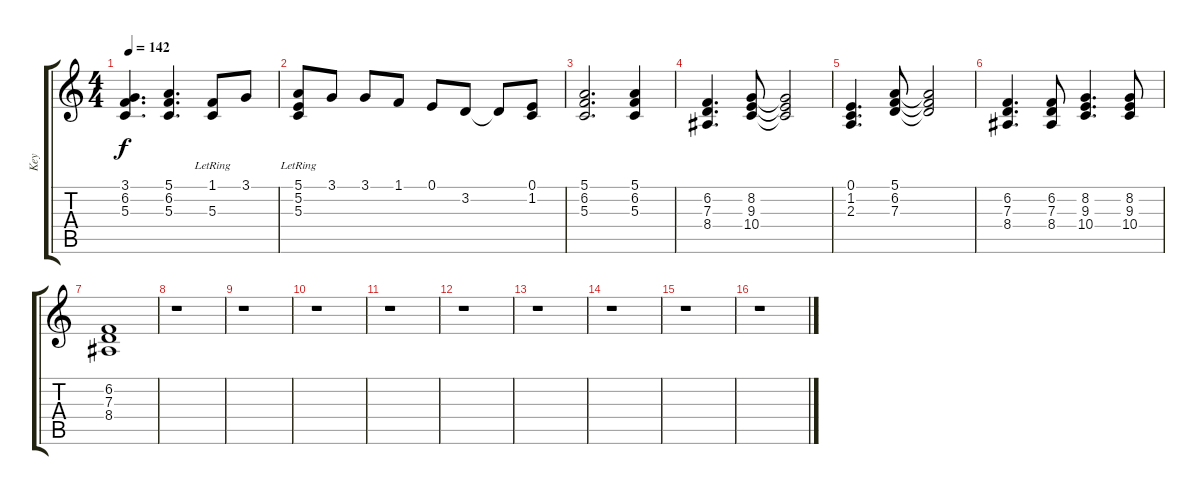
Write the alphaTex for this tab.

\track ("Key" "Key") {instrument electricgrandpiano}
\staff {score tabs}
\tuning (E4 B3 G3 D3 A2 E2) {hide}
\ts (4 4)
\tempo 142
\clef g2
\ks c
(3.1 6.2 5.3).4{d dy f} (5.1 6.2 5.3).4{d} (1.1 5.3{lr}).8 3.1.8 |
(5.1 5.2{lr} 5.3{lr}).8 3.1.8 3.1.8 1.1.8 0.1.8 3.2.8 3.2{t}.8 (0.1 1.2).8 |
(5.1 6.2 5.3).2{d} (5.1 6.2 5.3).4 |
(6.2 7.3 8.4).4{d} (8.2 9.3 10.4).8 (8.2{t} 9.3{t} 10.4{t}).2 |
(0.1 1.2 2.3).4{d} (5.1 6.2 7.3).8 (5.1{t} 6.2{t} 7.3{t}).2 |
(6.2 7.3 8.4).4{d} (6.2 7.3 8.4).8 (8.2 9.3 10.4).4{d} (8.2 9.3 10.4).8 |
(6.2 7.3 8.4).1 |
r.1 |
r.1 |
r.1 |
r.1 |
r.1 |
r.1 |
r.1 |
r.1 |
r.1
